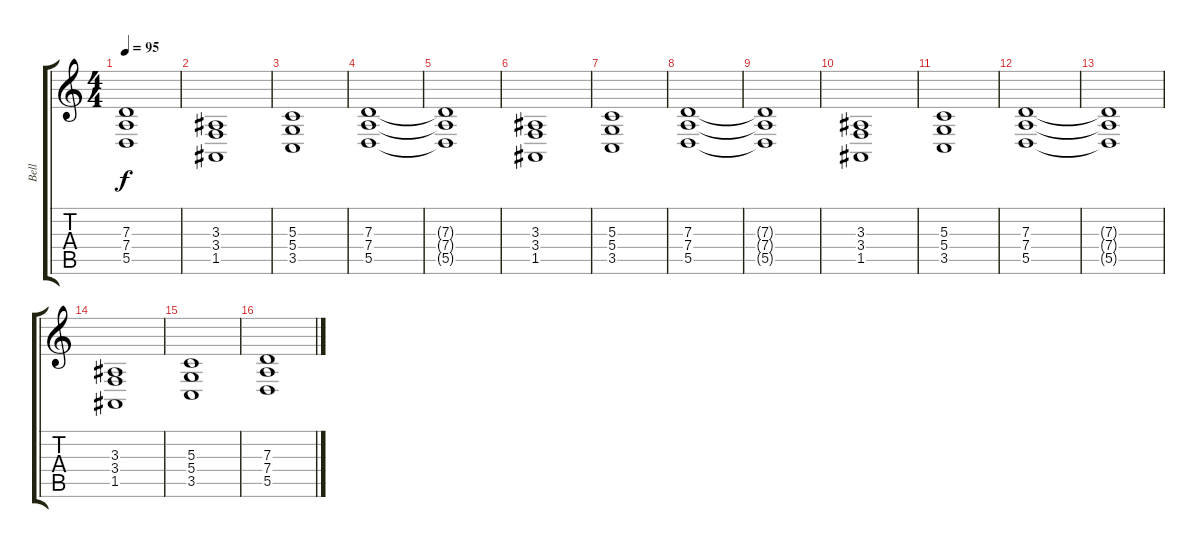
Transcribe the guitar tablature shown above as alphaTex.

\track ("Bell" "Bell") {instrument tubularbells}
\staff {score tabs}
\tuning (E4 B3 G3 D3 A2 D2) {hide}
\ts (4 4)
\tempo 95
\clef g2
\ks c
(7.3{t} 7.4{t} 5.5{t}).1{dy f} |
(3.3 3.4 1.5).1{volume 7 instrument churchorgan} |
(5.3 5.4 3.5).1 |
(7.3 7.4 5.5).1 |
(7.3{t} 7.4{t} 5.5{t}).1 |
(3.3 3.4 1.5).1{volume 7 instrument churchorgan} |
(5.3 5.4 3.5).1 |
(7.3 7.4 5.5).1 |
(7.3{t} 7.4{t} 5.5{t}).1 |
(3.3 3.4 1.5).1{volume 7 instrument churchorgan} |
(5.3 5.4 3.5).1 |
(7.3 7.4 5.5).1 |
(7.3{t} 7.4{t} 5.5{t}).1 |
(3.3 3.4 1.5).1{volume 7 instrument churchorgan} |
(5.3 5.4 3.5).1 |
(7.3 7.4 5.5).1
